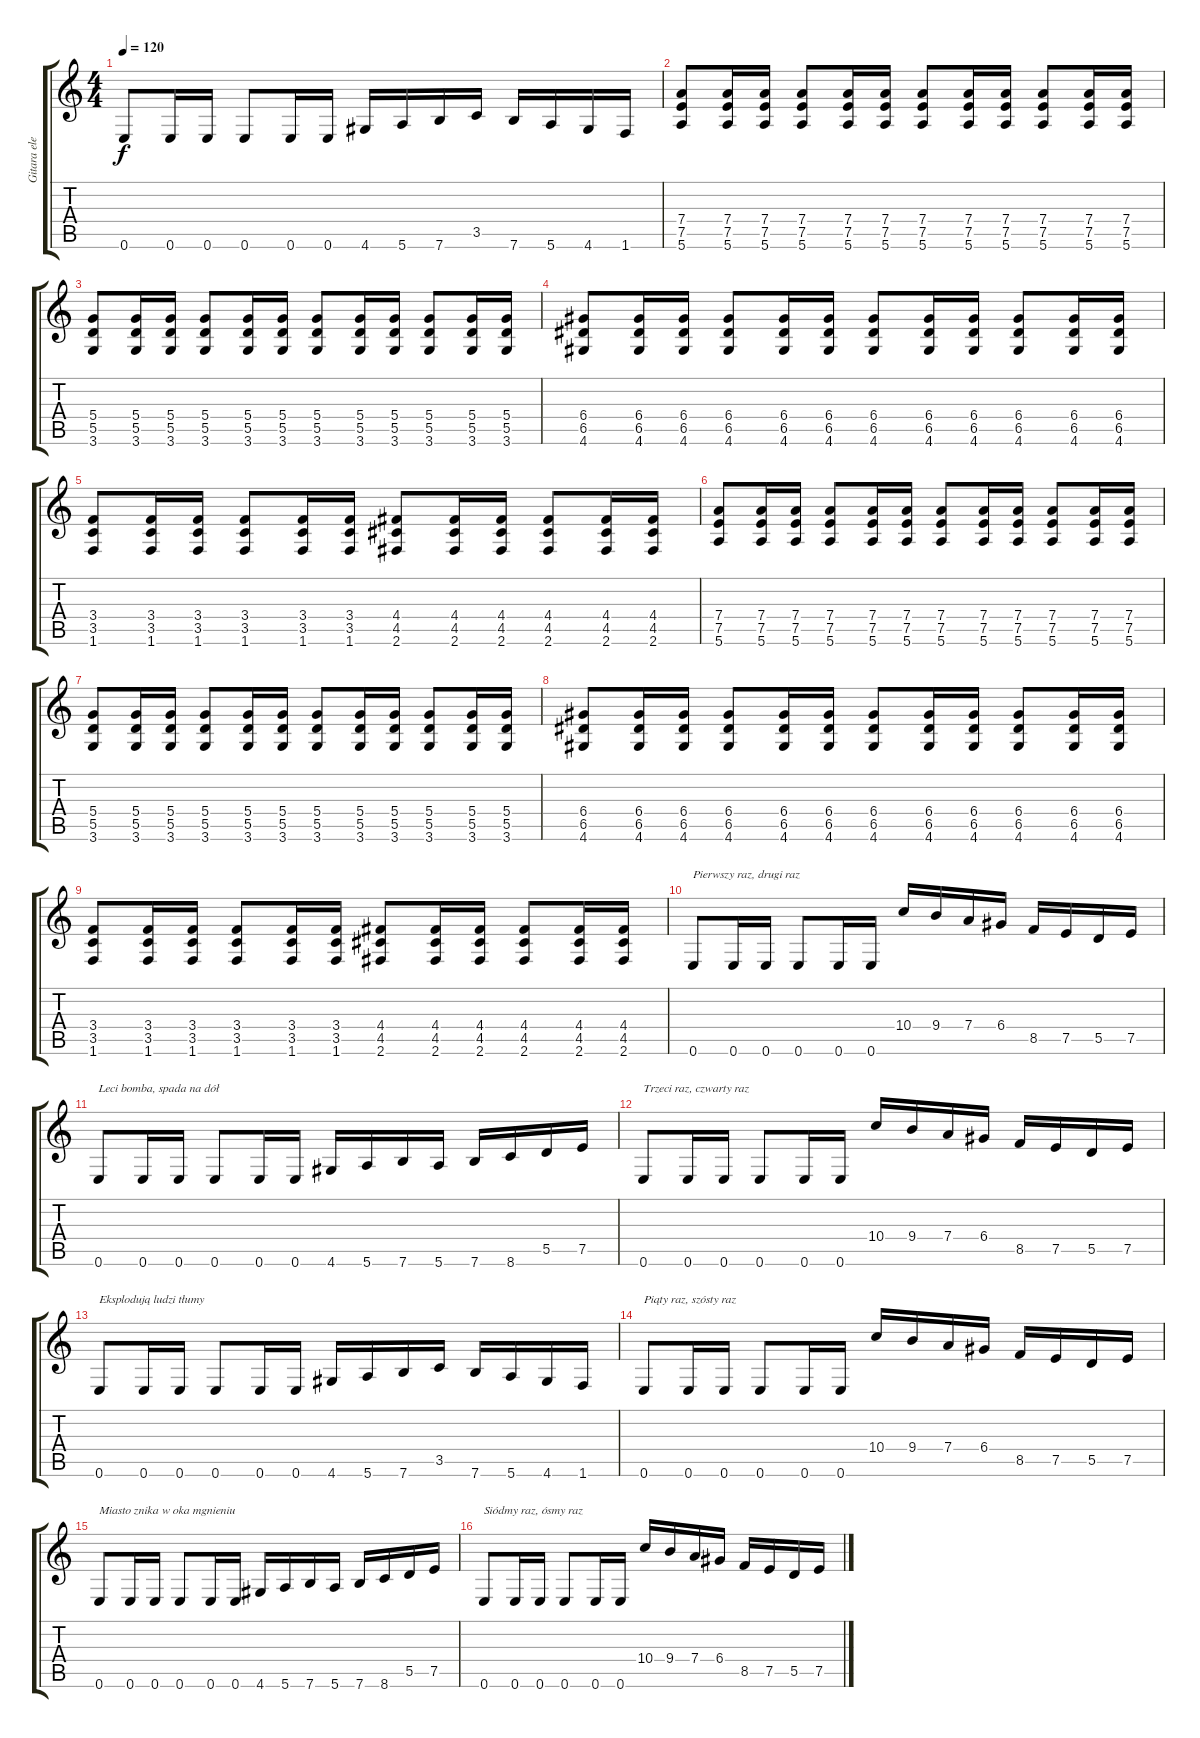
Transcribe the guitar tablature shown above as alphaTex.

\track ("Gitara elektryczna" "Gitara ele") {instrument distortionguitar}
\staff {score tabs}
\tuning (E4 B3 G3 D3 A2 E2) {hide}
\ts (4 4)
\tempo 120
\clef g2
\ks c
0.6.8{dy f} 0.6.16 0.6.16 0.6.8 0.6.16 0.6.16 4.6.16 5.6.16 7.6.16 3.5.16 7.6.16 5.6.16 4.6.16 1.6.16 |
(7.4 7.5 5.6).8 (7.4 7.5 5.6).16 (7.4 7.5 5.6).16 (7.4 7.5 5.6).8 (7.4 7.5 5.6).16 (7.4 7.5 5.6).16 (7.4 7.5 5.6).8 (7.4 7.5 5.6).16 (7.4 7.5 5.6).16 (7.4 7.5 5.6).8 (7.4 7.5 5.6).16 (7.4 7.5 5.6).16 |
(5.4 5.5 3.6).8 (5.4 5.5 3.6).16 (5.4 5.5 3.6).16 (5.4 5.5 3.6).8 (5.4 5.5 3.6).16 (5.4 5.5 3.6).16 (5.4 5.5 3.6).8 (5.4 5.5 3.6).16 (5.4 5.5 3.6).16 (5.4 5.5 3.6).8 (5.4 5.5 3.6).16 (5.4 5.5 3.6).16 |
(6.4 6.5 4.6).8 (6.4 6.5 4.6).16 (6.4 6.5 4.6).16 (6.4 6.5 4.6).8 (6.4 6.5 4.6).16 (6.4 6.5 4.6).16 (6.4 6.5 4.6).8 (6.4 6.5 4.6).16 (6.4 6.5 4.6).16 (6.4 6.5 4.6).8 (6.4 6.5 4.6).16 (6.4 6.5 4.6).16 |
(3.4 3.5 1.6).8 (3.4 3.5 1.6).16 (3.4 3.5 1.6).16 (3.4 3.5 1.6).8 (3.4 3.5 1.6).16 (3.4 3.5 1.6).16 (4.4 4.5 2.6).8 (4.4 4.5 2.6).16 (4.4 4.5 2.6).16 (4.4 4.5 2.6).8 (4.4 4.5 2.6).16 (4.4 4.5 2.6).16 |
(7.4 7.5 5.6).8 (7.4 7.5 5.6).16 (7.4 7.5 5.6).16 (7.4 7.5 5.6).8 (7.4 7.5 5.6).16 (7.4 7.5 5.6).16 (7.4 7.5 5.6).8 (7.4 7.5 5.6).16 (7.4 7.5 5.6).16 (7.4 7.5 5.6).8 (7.4 7.5 5.6).16 (7.4 7.5 5.6).16 |
(5.4 5.5 3.6).8 (5.4 5.5 3.6).16 (5.4 5.5 3.6).16 (5.4 5.5 3.6).8 (5.4 5.5 3.6).16 (5.4 5.5 3.6).16 (5.4 5.5 3.6).8 (5.4 5.5 3.6).16 (5.4 5.5 3.6).16 (5.4 5.5 3.6).8 (5.4 5.5 3.6).16 (5.4 5.5 3.6).16 |
(6.4 6.5 4.6).8 (6.4 6.5 4.6).16 (6.4 6.5 4.6).16 (6.4 6.5 4.6).8 (6.4 6.5 4.6).16 (6.4 6.5 4.6).16 (6.4 6.5 4.6).8 (6.4 6.5 4.6).16 (6.4 6.5 4.6).16 (6.4 6.5 4.6).8 (6.4 6.5 4.6).16 (6.4 6.5 4.6).16 |
(3.4 3.5 1.6).8 (3.4 3.5 1.6).16 (3.4 3.5 1.6).16 (3.4 3.5 1.6).8 (3.4 3.5 1.6).16 (3.4 3.5 1.6).16 (4.4 4.5 2.6).8 (4.4 4.5 2.6).16 (4.4 4.5 2.6).16 (4.4 4.5 2.6).8 (4.4 4.5 2.6).16 (4.4 4.5 2.6).16 |
0.6.8{txt "Pierwszy raz, drugi raz"} 0.6.16 0.6.16 0.6.8 0.6.16 0.6.16 10.4.16 9.4.16 7.4.16 6.4.16 8.5.16 7.5.16 5.5.16 7.5.16 |
0.6.8{txt "Leci bomba, spada na dół"} 0.6.16 0.6.16 0.6.8 0.6.16 0.6.16 4.6.16 5.6.16 7.6.16 5.6.16 7.6.16 8.6.16 5.5.16 7.5.16 |
0.6.8{txt "Trzeci raz, czwarty raz"} 0.6.16 0.6.16 0.6.8 0.6.16 0.6.16 10.4.16 9.4.16 7.4.16 6.4.16 8.5.16 7.5.16 5.5.16 7.5.16 |
0.6.8{txt "Eksplodują ludzi tłumy"} 0.6.16 0.6.16 0.6.8 0.6.16 0.6.16 4.6.16 5.6.16 7.6.16 3.5.16 7.6.16 5.6.16 4.6.16 1.6.16 |
0.6.8{txt "Piąty raz, szósty raz"} 0.6.16 0.6.16 0.6.8 0.6.16 0.6.16 10.4.16 9.4.16 7.4.16 6.4.16 8.5.16 7.5.16 5.5.16 7.5.16 |
0.6.8{txt "Miasto znika w oka mgnieniu"} 0.6.16 0.6.16 0.6.8 0.6.16 0.6.16 4.6.16 5.6.16 7.6.16 5.6.16 7.6.16 8.6.16 5.5.16 7.5.16 |
0.6.8{txt "Siódmy raz, ósmy raz"} 0.6.16 0.6.16 0.6.8 0.6.16 0.6.16 10.4.16 9.4.16 7.4.16 6.4.16 8.5.16 7.5.16 5.5.16 7.5.16
